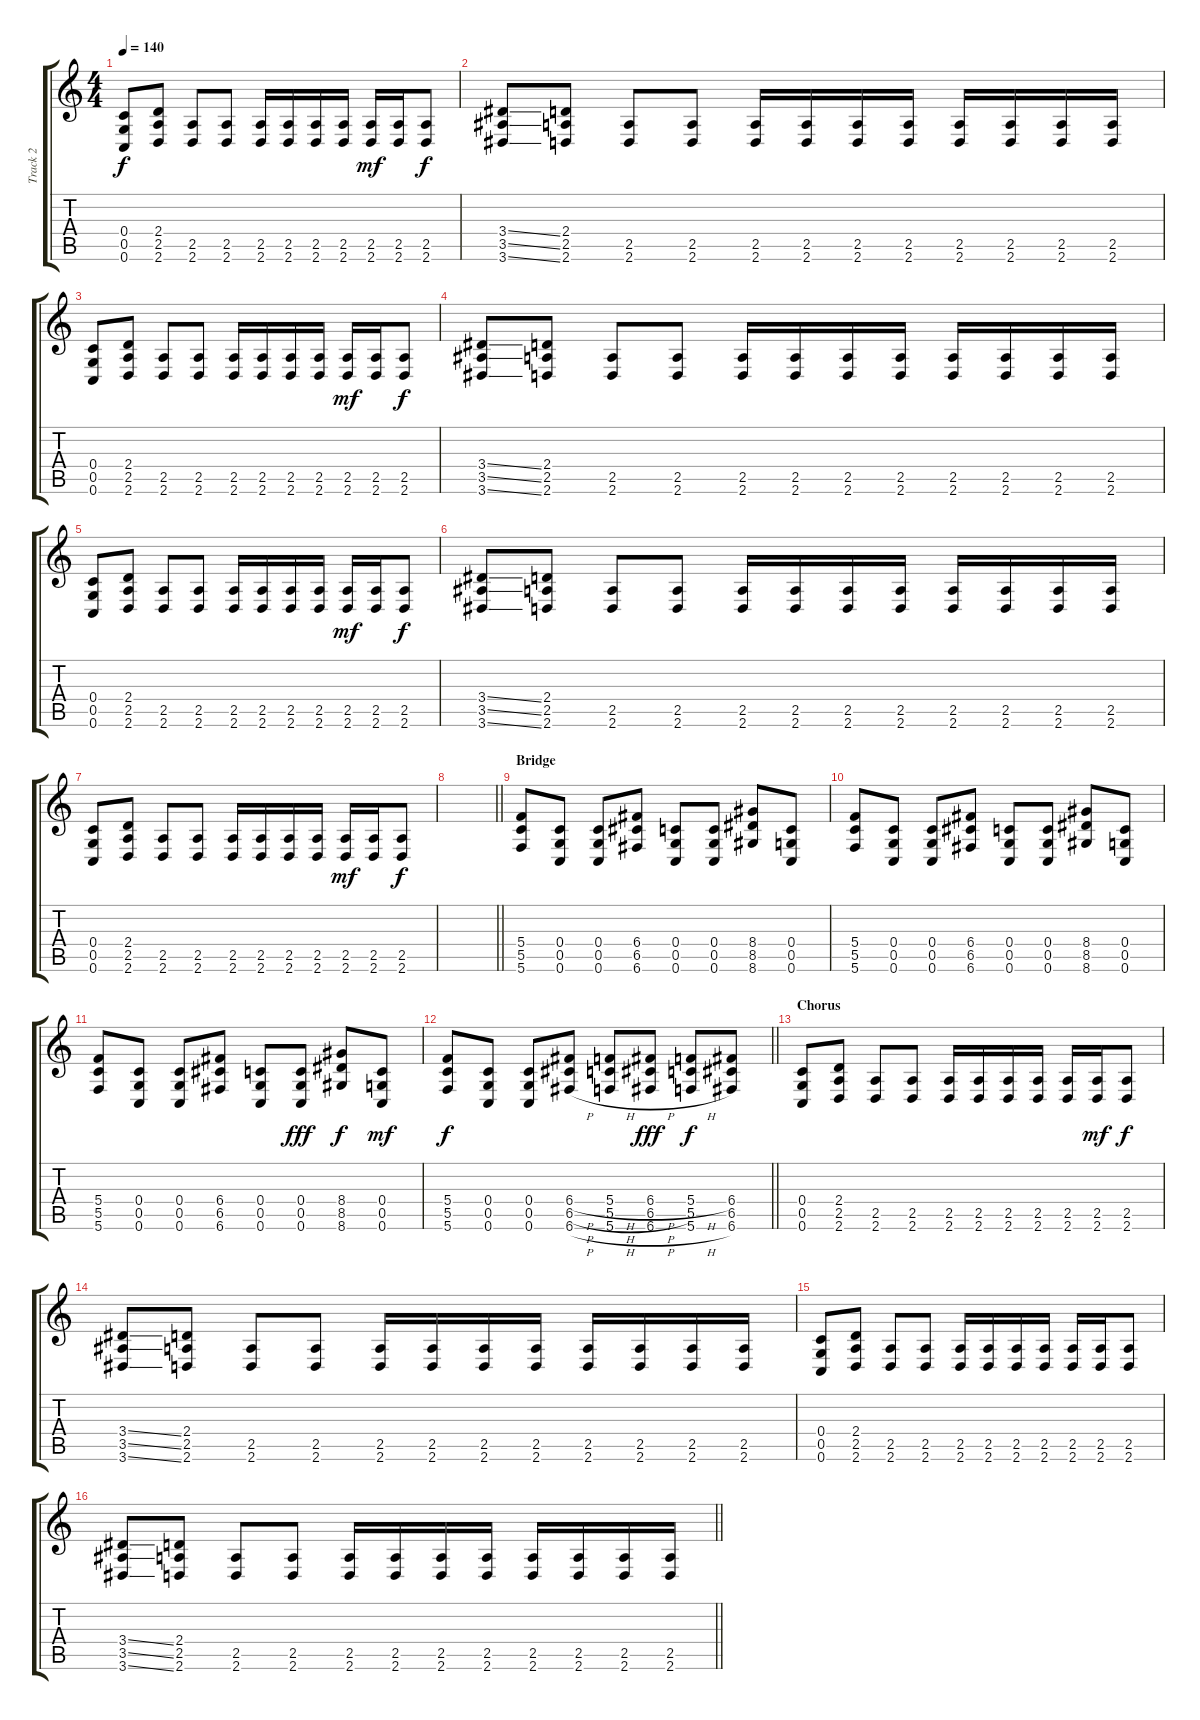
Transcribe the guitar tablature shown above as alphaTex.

\track ("Track 2" "Track 2") {instrument distortionguitar}
\staff {score tabs}
\tuning (D4 A3 F3 C3 G2 C2) {hide}
\ts (4 4)
\tempo 140
\clef g2
\ks c
(0.4 0.5 0.6).8{dy f} (2.4 2.5 2.6).8 (2.5 2.6).8 (2.5 2.6).8 (2.5 2.6).16 (2.5 2.6).16 (2.5 2.6).16 (2.5 2.6).16 (2.5 2.6).16{dy mf} (2.5 2.6).16 (2.5 2.6).8{dy f} |
(3.4{ss} 3.5{ss} 3.6{ss}).8 (2.4 2.5 2.6).8 (2.5 2.6).8 (2.5 2.6).8 (2.5 2.6).16 (2.5 2.6).16 (2.5 2.6).16 (2.5 2.6).16 (2.5 2.6).16 (2.5 2.6).16 (2.5 2.6).16 (2.5 2.6).16 |
(0.4 0.5 0.6).8 (2.4 2.5 2.6).8 (2.5 2.6).8 (2.5 2.6).8 (2.5 2.6).16 (2.5 2.6).16 (2.5 2.6).16 (2.5 2.6).16 (2.5 2.6).16{dy mf} (2.5 2.6).16 (2.5 2.6).8{dy f} |
(3.4{ss} 3.5{ss} 3.6{ss}).8 (2.4 2.5 2.6).8 (2.5 2.6).8 (2.5 2.6).8 (2.5 2.6).16 (2.5 2.6).16 (2.5 2.6).16 (2.5 2.6).16 (2.5 2.6).16 (2.5 2.6).16 (2.5 2.6).16 (2.5 2.6).16 |
(0.4 0.5 0.6).8 (2.4 2.5 2.6).8 (2.5 2.6).8 (2.5 2.6).8 (2.5 2.6).16 (2.5 2.6).16 (2.5 2.6).16 (2.5 2.6).16 (2.5 2.6).16{dy mf} (2.5 2.6).16 (2.5 2.6).8{dy f} |
(3.4{ss} 3.5{ss} 3.6{ss}).8 (2.4 2.5 2.6).8 (2.5 2.6).8 (2.5 2.6).8 (2.5 2.6).16 (2.5 2.6).16 (2.5 2.6).16 (2.5 2.6).16 (2.5 2.6).16 (2.5 2.6).16 (2.5 2.6).16 (2.5 2.6).16 |
(0.4 0.5 0.6).8 (2.4 2.5 2.6).8 (2.5 2.6).8 (2.5 2.6).8 (2.5 2.6).16 (2.5 2.6).16 (2.5 2.6).16 (2.5 2.6).16 (2.5 2.6).16{dy mf} (2.5 2.6).16 (2.5 2.6).8{dy f} |
\barLineRight lightlight
|
\section ("" "Bridge")
(5.4 5.5 5.6).8 (0.4 0.5 0.6).8 (0.4 0.5 0.6).8 (6.4 6.5 6.6).8 (0.4 0.5 0.6).8 (0.4 0.5 0.6).8 (8.4 8.5 8.6).8 (0.4 0.5 0.6).8 |
(5.4 5.5 5.6).8 (0.4 0.5 0.6).8 (0.4 0.5 0.6).8 (6.4 6.5 6.6).8 (0.4 0.5 0.6).8 (0.4 0.5 0.6).8 (8.4 8.5 8.6).8 (0.4 0.5 0.6).8 |
(5.4 5.5 5.6).8 (0.4 0.5 0.6).8 (0.4 0.5 0.6).8 (6.4 6.5 6.6).8 (0.4 0.5 0.6).8 (0.4 0.5 0.6).8{dy fff} (8.4 8.5 8.6).8{dy f} (0.4 0.5 0.6).8{dy mf} |
\barLineRight lightlight
(5.4 5.5 5.6).8{dy f} (0.4 0.5 0.6).8 (0.4 0.5 0.6).8 (6.4{h} 6.5{h} 6.6{h}).8 (5.4{h} 5.5{h} 5.6{h}).8 (6.4{h} 6.5{h} 6.6{h}).8{dy fff} (5.4{h} 5.5 5.6{h}).8{dy f} (6.4 6.5 6.6).8 |
\section ("" "Chorus")
(0.4 0.5 0.6).8 (2.4 2.5 2.6).8 (2.5 2.6).8 (2.5 2.6).8 (2.5 2.6).16 (2.5 2.6).16 (2.5 2.6).16 (2.5 2.6).16 (2.5 2.6).16 (2.5 2.6).16{dy mf} (2.5 2.6).8{dy f} |
(3.4{ss} 3.5{ss} 3.6{ss}).8 (2.4 2.5 2.6).8 (2.5 2.6).8 (2.5 2.6).8 (2.5 2.6).16 (2.5 2.6).16 (2.5 2.6).16 (2.5 2.6).16 (2.5 2.6).16 (2.5 2.6).16 (2.5 2.6).16 (2.5 2.6).16 |
(0.4 0.5 0.6).8 (2.4 2.5 2.6).8 (2.5 2.6).8 (2.5 2.6).8 (2.5 2.6).16 (2.5 2.6).16 (2.5 2.6).16 (2.5 2.6).16 (2.5 2.6).16 (2.5 2.6).16 (2.5 2.6).8 |
\barLineRight lightlight
(3.4{ss} 3.5{ss} 3.6{ss}).8 (2.4 2.5 2.6).8 (2.5 2.6).8 (2.5 2.6).8 (2.5 2.6).16 (2.5 2.6).16 (2.5 2.6).16 (2.5 2.6).16 (2.5 2.6).16 (2.5 2.6).16 (2.5 2.6).16 (2.5 2.6).16
